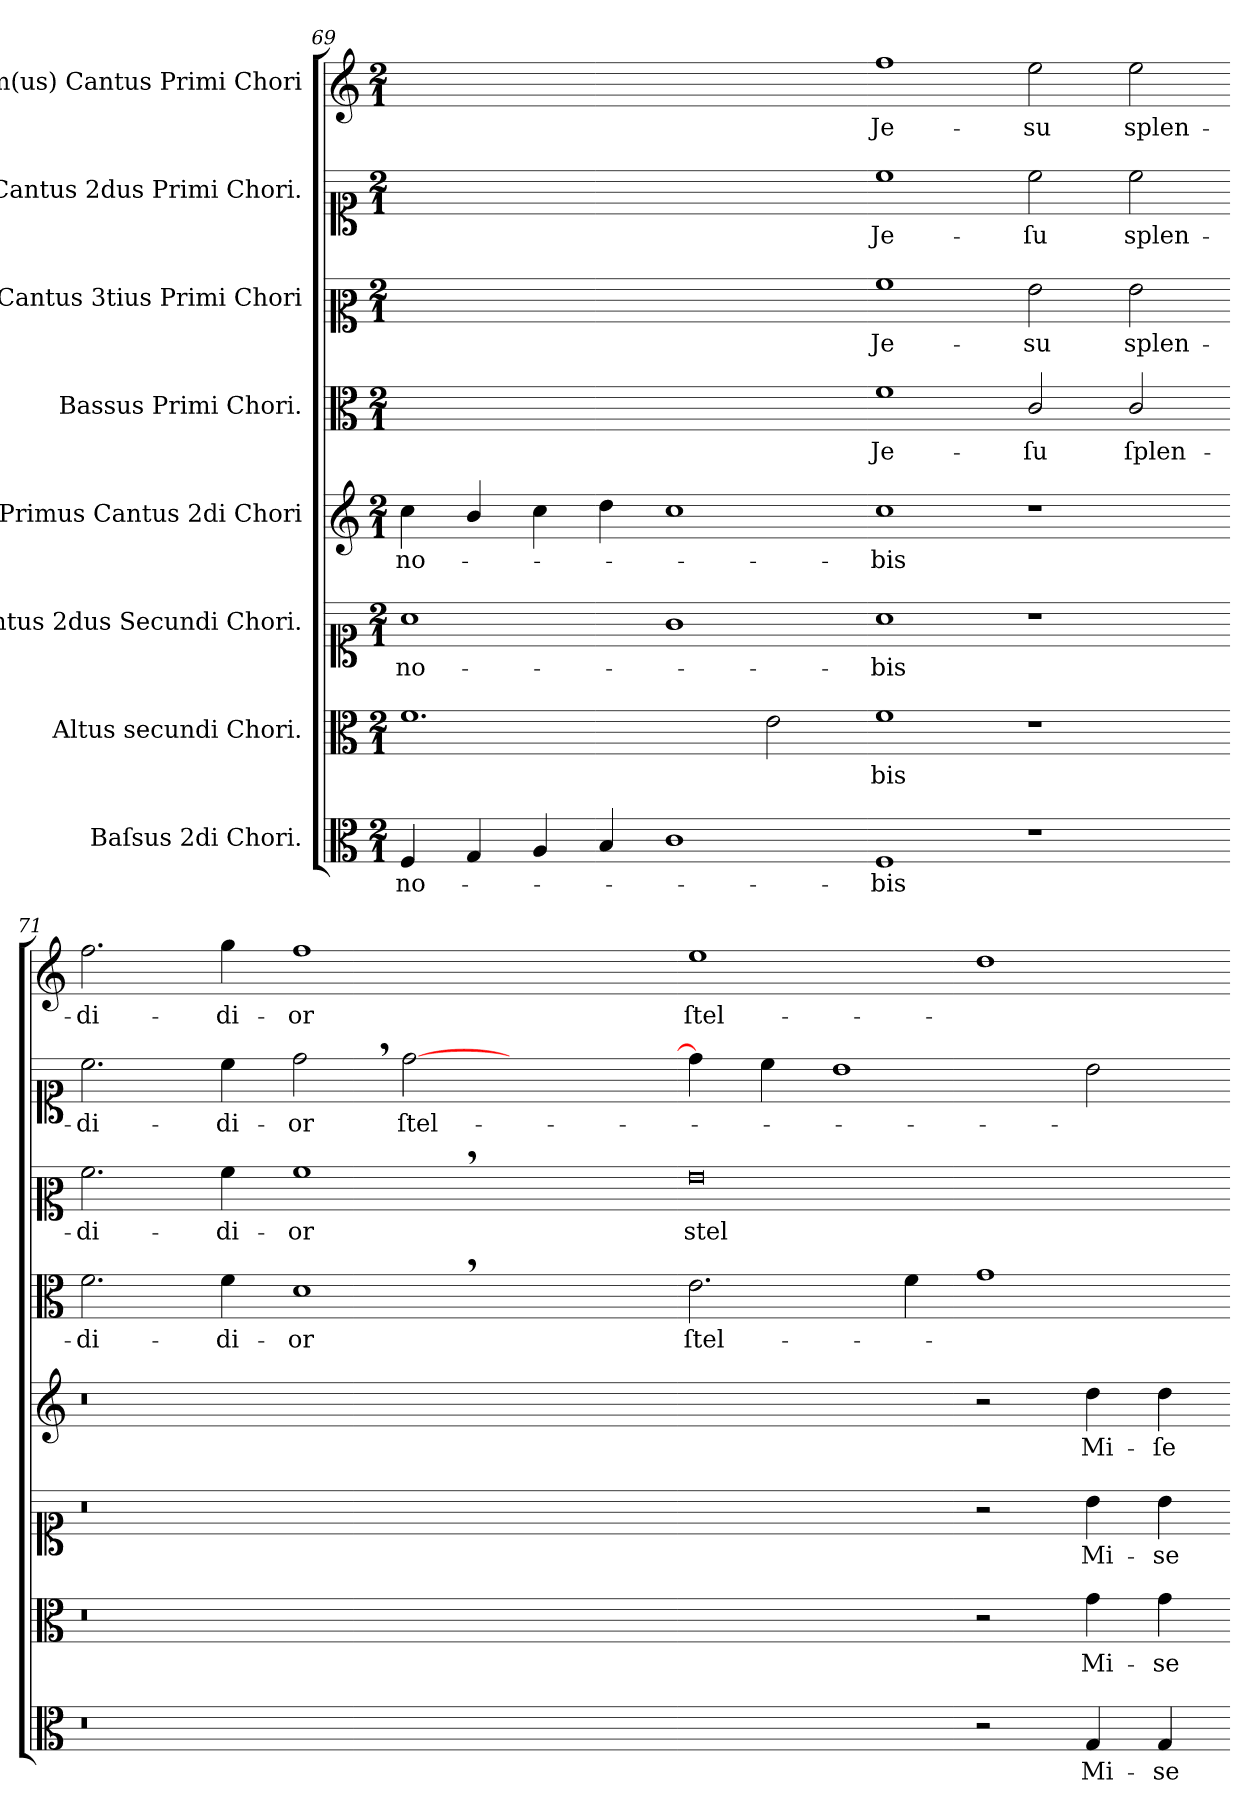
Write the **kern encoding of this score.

**kern	**text	**kern	**text	**kern	**text	**kern	**text	**kern	**text	**kern	**text	**kern	**text	**kern	**text
*part8	*part8	*part7	*part7	*part6	*part6	*part5	*part5	*part4	*part4	*part3	*part3	*part2	*part2	*part1	*part1
*staff8	*staff8	*staff7	*staff7	*staff6	*staff6	*staff5	*staff5	*staff4	*staff4	*staff3	*staff3	*staff2	*staff2	*staff1	*staff1
*I"Baſsus 2di Chori.	*	*I"Altus secundi Chori.	*	*I"Cantus 2dus Secundi Chori.	*	*I"Primus Cantus 2di Chori	*	*I"Bassus Primi Chori.	*	*I"Cantus 3tius Primi Chori	*	*I"Cantus 2dus Primi Chori.	*	*I"Im(us) Cantus Primi Chori	*
*clefC3	*	*clefC3	*	*clefC1	*	*clefG2	*	*clefC3	*	*clefC2	*	*clefC1	*	*clefG2	*
*k[]	*	*k[]	*	*k[]	*	*k[]	*	*k[]	*	*k[]	*	*k[]	*	*k[]	*
*M2/1	*	*M2/1	*	*M2/1	*	*M2/1	*	*M2/1	*	*M2/1	*	*M2/1	*	*M2/1	*
=69	=69	=69	=69	=69	=69	=69	=69	=69	=69	=69	=69	=69	=69	=69	=69
4F/	no-	1.f	.	1a	no-	4cc\	no-	0ryy	.	0ryy	.	0ryy	.	0ryy	.
4G/	.	.	.	.	.	4b/	.	.	.	.	.	.	.	.	.
4A/	.	.	.	.	.	4cc\	.	.	.	.	.	.	.	.	.
4B/	.	.	.	.	.	4dd\	.	.	.	.	.	.	.	.	.
1c	.	.	.	1g	.	1cc	.	.	.	.	.	.	.	.	.
.	.	2e\	.	.	.	.	.	.	.	.	.	.	.	.	.
=70-	=70-	=70-	=70-	=70-	=70-	=70-	=70-	=70-	=70-	=70-	=70-	=70-	=70-	=70-	=70-
1F	-bis	1f	-bis	1a	-bis	1cc	-bis	1f	Je-	1a	Je-	1cc	Je-	1ff	Je-
1r	.	1r	.	1r	.	1r	.	2c/	-ſu	2g\	-su	2cc\	-ſu	2ee\	-su
.	.	.	.	.	.	.	.	2c/	ſplen-	2g\	splen-	2cc\	splen-	2ee\	splen-
=71-	=71-	=71-	=71-	=71-	=71-	=71-	=71-	=71-	=71-	=71-	=71-	=71-	=71-	=71-	=71-
0.r	.	0.r	.	0.r	.	0.r	.	2.f\	-di-	2.a\	-di-	2.cc\	-di-	2.ff\	-di-
.	.	.	.	.	.	.	.	4f\	-di-	4a\	-di-	4cc\	-di-	4gg\	-di-
.	.	.	.	.	.	.	.	1d,<	-or	1a,<	-or	2dd,<\	-or	1ff	-or
.	.	.	.	.	.	.	.	.	.	.	.	[2dd\	ſtel-	.	.
.	.	.	.	.	.	.	.	1ryy	.	1ryy	.	1ryy	.	1ryy	.
=72-	=72-	=72-	=72-	=72-	=72-	=72-	=72-	=72-	=72-	=72-	=72-	=72-	=72-	=72-	=72-
1ryy	.	1ryy	.	1ryy	.	1ryy	.	2.e\	ſtel-	0g	stel-	4dd\]	.	1ee	ſtel-
.	.	.	.	.	.	.	.	.	.	.	.	4cc\	.	.	.
.	.	.	.	.	.	.	.	.	.	.	.	1b	.	.	.
.	.	.	.	.	.	.	.	4f\	.	.	.	.	.	.	.
2r	.	2r	.	2r	.	2r	.	1g	.	.	.	.	.	1dd	.
4G/	Mi-	4g\	Mi-	4b\	Mi-	4dd\	Mi-	.	.	.	.	2b\	.	.	.
4G/	-se-	4g\	-se-	4b\	-se-	4dd\	-ſe-	.	.	.	.	.	.	.	.
=-	=-	=-	=-	=-	=-	=-	=-	=-	=-	=-	=-	=-	=-	=-	=-
*-	*-	*-	*-	*-	*-	*-	*-	*-	*-	*-	*-	*-	*-	*-	*-
